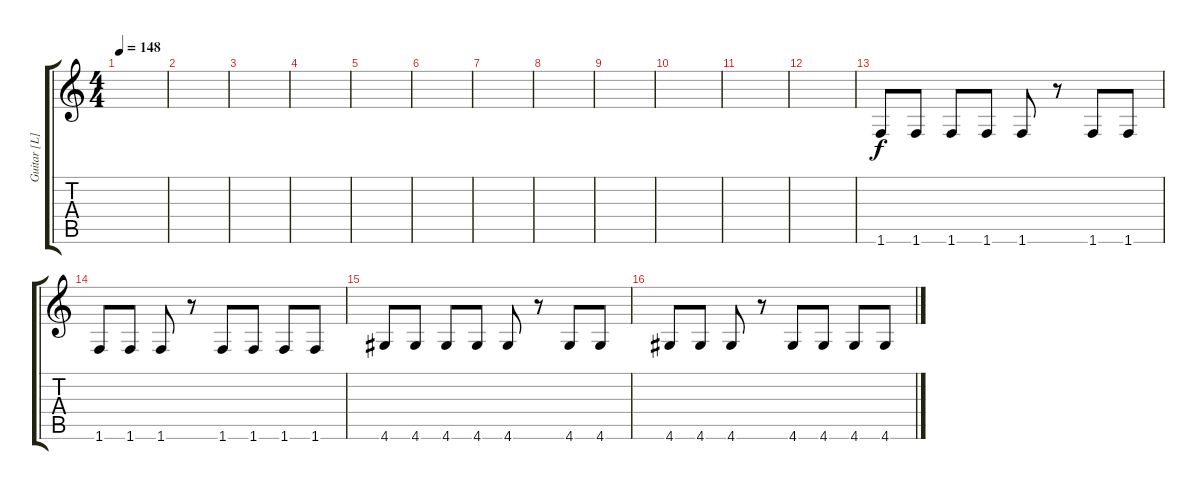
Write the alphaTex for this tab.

\track ("Guitar [L]" "Guitar [L]") {instrument overdrivenguitar}
\staff {score tabs}
\tuning (E4 B3 G3 D3 A2 E2) {hide}
\ts (4 4)
\tempo 148
\clef g2
\ks c
|
|
|
|
|
|
|
|
|
|
|
|
1.6.8{volume 13} 1.6.8 1.6.8 1.6.8 1.6.8 r.8 1.6.8 1.6.8 |
1.6.8 1.6.8 1.6.8 r.8 1.6.8 1.6.8 1.6.8 1.6.8 |
4.6.8 4.6.8 4.6.8 4.6.8 4.6.8 r.8 4.6.8 4.6.8 |
4.6.8 4.6.8 4.6.8 r.8 4.6.8 4.6.8 4.6.8 4.6.8
